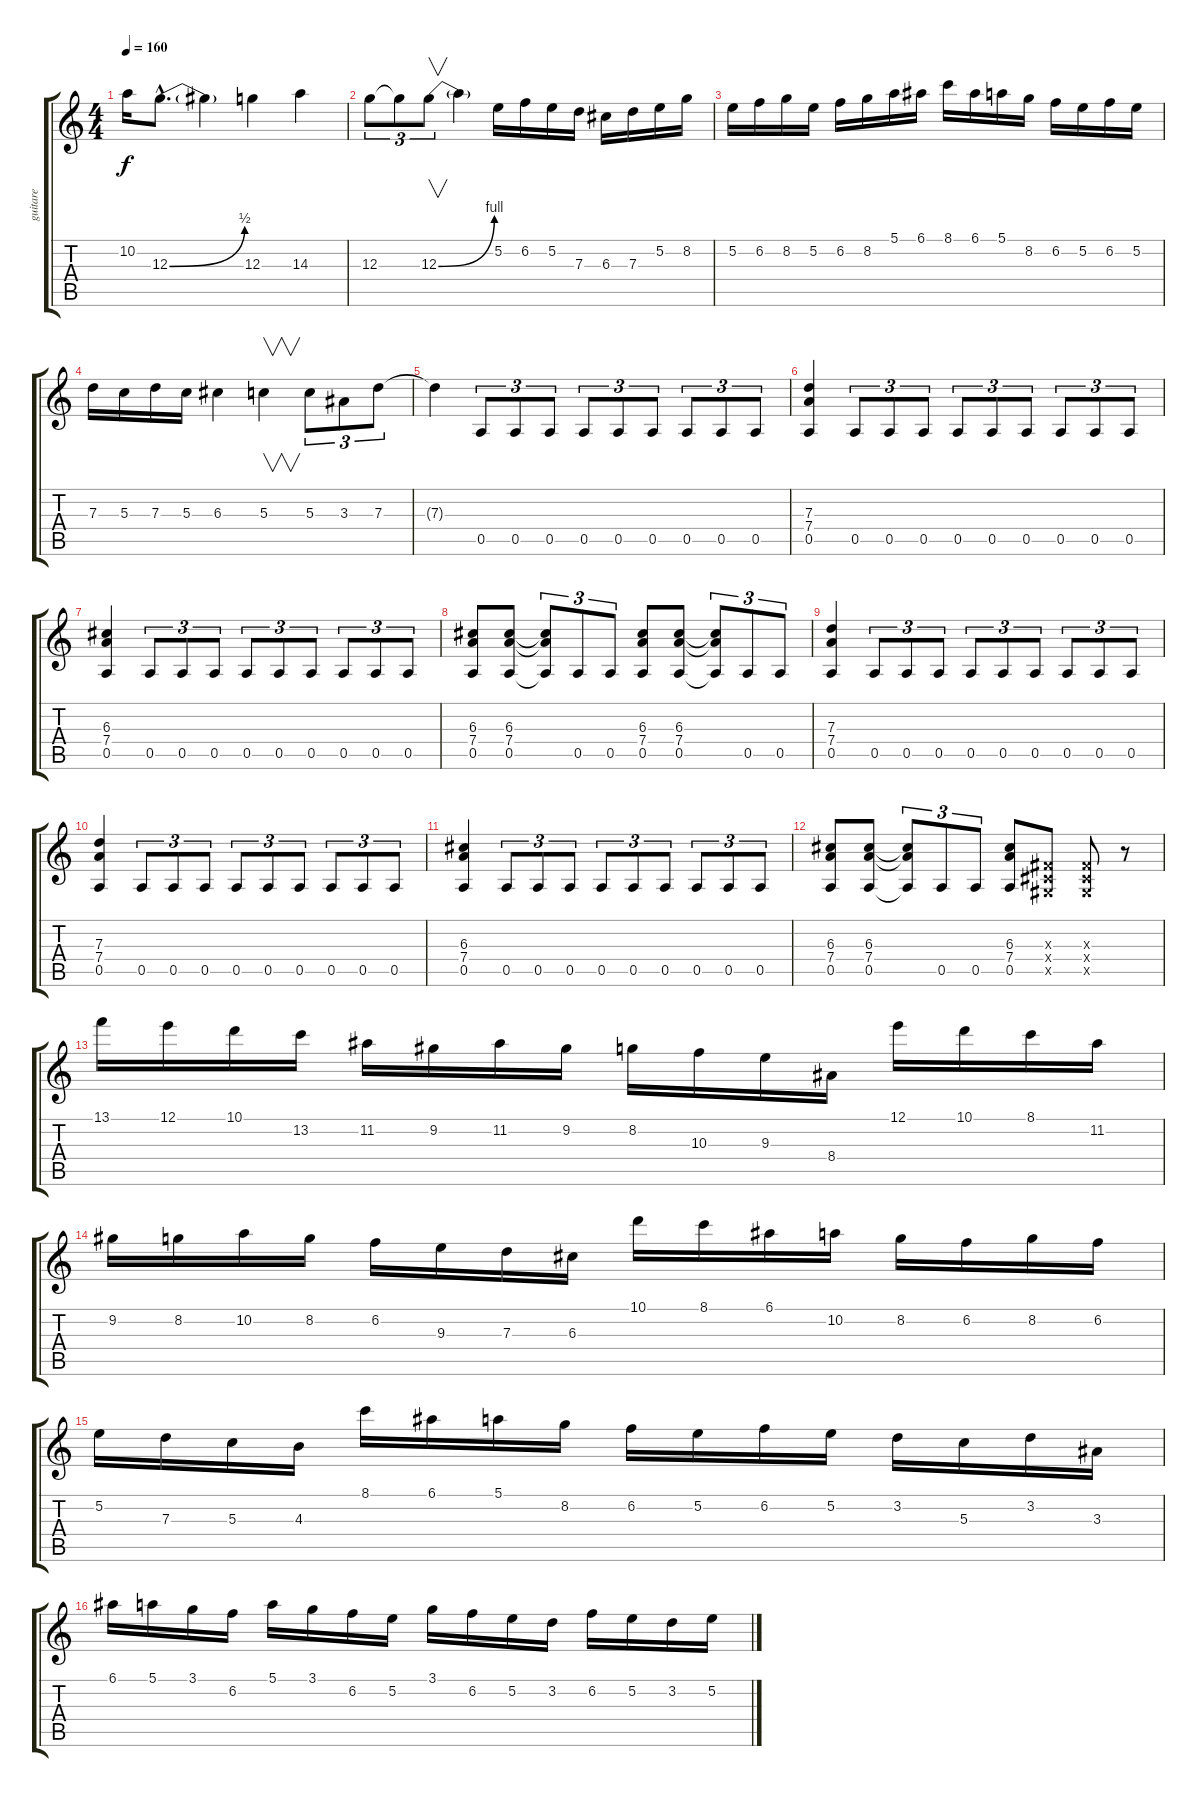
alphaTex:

\track ("guitare" "guitare") {instrument distortionguitar}
\staff {score tabs}
\tuning (E4 B3 G3 D3 A2 E2) {hide}
\ts (4 4)
\tempo 160
\clef g2
\ks c
10.2.16{dy f} 12.3{be (bend 0 0 60 2) hac}.8{d} 12.3{t}.4 12.3.4 14.3.4 |
12.3.8{tu (3 2)} 12.3{t}.8{tu (3 2)} 12.3{be (bend 0 0 60 4)}.8{v tu (3 2)} 12.3{t}.4 5.2.16 6.2.16 5.2.16 7.3.16 6.3.16 7.3.16 5.2.16 8.2.16 |
5.2.16 6.2.16 8.2.16 5.2.16 6.2.16 8.2.16 5.1.16 6.1.16 8.1.16 6.1.16 5.1.16 8.2.16 6.2.16 5.2.16 6.2.16 5.2.16 |
7.3.16 5.3.16 7.3.16 5.3.16 6.3.4 5.3.4{v} 5.3.8{tu (3 2)} 3.3.8{tu (3 2)} 7.3.8{tu (3 2)} |
7.3{t}.4 0.5.8{tu (3 2)} 0.5.8{tu (3 2)} 0.5.8{tu (3 2)} 0.5.8{tu (3 2)} 0.5.8{tu (3 2)} 0.5.8{tu (3 2)} 0.5.8{tu (3 2)} 0.5.8{tu (3 2)} 0.5.8{tu (3 2)} |
(7.3 7.4 0.5).4 0.5.8{tu (3 2)} 0.5.8{tu (3 2)} 0.5.8{tu (3 2)} 0.5.8{tu (3 2)} 0.5.8{tu (3 2)} 0.5.8{tu (3 2)} 0.5.8{tu (3 2)} 0.5.8{tu (3 2)} 0.5.8{tu (3 2)} |
(6.3 7.4 0.5).4 0.5.8{tu (3 2)} 0.5.8{tu (3 2)} 0.5.8{tu (3 2)} 0.5.8{tu (3 2)} 0.5.8{tu (3 2)} 0.5.8{tu (3 2)} 0.5.8{tu (3 2)} 0.5.8{tu (3 2)} 0.5.8{tu (3 2)} |
(6.3 7.4 0.5).8 (6.3 7.4 0.5).8 (6.3{t} 7.4{t} 0.5{t}).8{tu (3 2)} 0.5.8{tu (3 2)} 0.5.8{tu (3 2)} (6.3 7.4 0.5).8 (6.3 7.4 0.5).8 (6.3{t} 7.4{t} 0.5{t}).8{tu (3 2)} 0.5.8{tu (3 2)} 0.5.8{tu (3 2)} |
(7.3 7.4 0.5).4 0.5.8{tu (3 2)} 0.5.8{tu (3 2)} 0.5.8{tu (3 2)} 0.5.8{tu (3 2)} 0.5.8{tu (3 2)} 0.5.8{tu (3 2)} 0.5.8{tu (3 2)} 0.5.8{tu (3 2)} 0.5.8{tu (3 2)} |
(7.3 7.4 0.5).4 0.5.8{tu (3 2)} 0.5.8{tu (3 2)} 0.5.8{tu (3 2)} 0.5.8{tu (3 2)} 0.5.8{tu (3 2)} 0.5.8{tu (3 2)} 0.5.8{tu (3 2)} 0.5.8{tu (3 2)} 0.5.8{tu (3 2)} |
(6.3 7.4 0.5).4 0.5.8{tu (3 2)} 0.5.8{tu (3 2)} 0.5.8{tu (3 2)} 0.5.8{tu (3 2)} 0.5.8{tu (3 2)} 0.5.8{tu (3 2)} 0.5.8{tu (3 2)} 0.5.8{tu (3 2)} 0.5.8{tu (3 2)} |
(6.3 7.4 0.5).8 (6.3 7.4 0.5).8 (6.3{t} 7.4{t} 0.5{t}).8{tu (3 2)} 0.5.8{tu (3 2)} 0.5.8{tu (3 2)} (6.3 7.4 0.5).8 (-1.3{x} -1.4{x} -1.5{x}).8 (-1.3{x} -1.4{x} -1.5{x}).8 r.8 |
13.1.16 12.1.16 10.1.16 13.2.16 11.2.16 9.2.16 11.2.16 9.2.16 8.2.16 10.3.16 9.3.16 8.4.16 12.1.16 10.1.16 8.1.16 11.2.16 |
9.2.16 8.2.16 10.2.16 8.2.16 6.2.16 9.3.16 7.3.16 6.3.16 10.1.16 8.1.16 6.1.16 10.2.16 8.2.16 6.2.16 8.2.16 6.2.16 |
5.2.16 7.3.16 5.3.16 4.3.16 8.1.16 6.1.16 5.1.16 8.2.16 6.2.16 5.2.16 6.2.16 5.2.16 3.2.16 5.3.16 3.2.16 3.3.16 |
6.1.16 5.1.16 3.1.16 6.2.16 5.1.16 3.1.16 6.2.16 5.2.16 3.1.16 6.2.16 5.2.16 3.2.16 6.2.16 5.2.16 3.2.16 5.2.16
